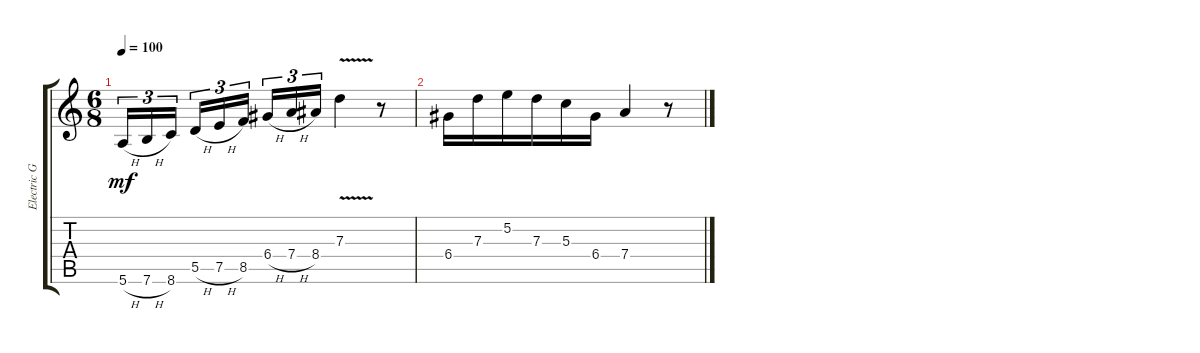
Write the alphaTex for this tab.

\track ("Electric Guitar" "Electric G") {instrument electricguitarclean}
\staff {score tabs}
\tuning (E4 B3 G3 D3 A2 E2) {hide}
\ts (6 8)
\tempo 100
\clef g2
\ks c
5.6{h}.16{tu (3 2) dy mf instrument electricguitarclean} 7.6{h}.16{tu (3 2)} 8.6.16{tu (3 2)} 5.5{h}.16{tu (3 2)} 7.5{h}.16{tu (3 2)} 8.5.16{tu (3 2)} 6.4{h}.16{tu (3 2)} 7.4{h}.16{tu (3 2)} 8.4.16{tu (3 2)} 7.3{v}.4 r.8 |
6.4.16 7.3.16 5.2.16 7.3.16 5.3.16 6.4.16 7.4.4 r.8
